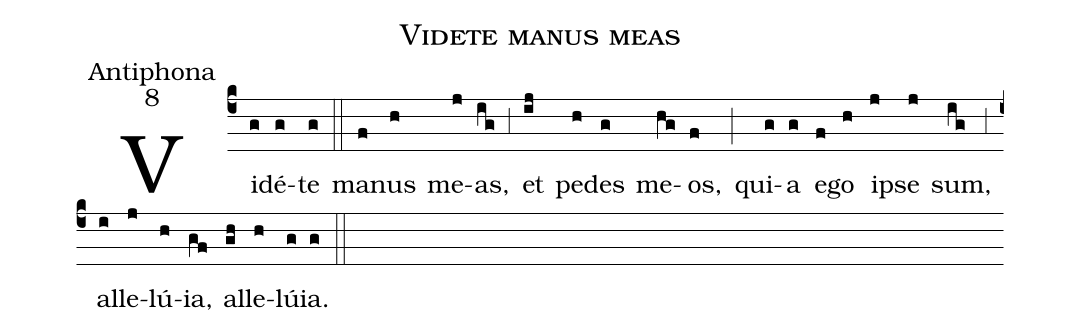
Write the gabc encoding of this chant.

name:Videte manus meas;
office-part:Antiphona;
mode:8;
%%
(c4) Vi(g)dé(g)te(g) (::) ma(f)nus(h) me(j)as,(ig) (;3) et(ij) pe(h)des(g) me(hg)os,(f) (;) qui(g)a(g) e(f)go(h) i(j)pse(j) sum,(ig) (;3) al(i)le(j)lú(h)ia,(gf) al(gh)le(h)lú(g)ia.(g) (::)
